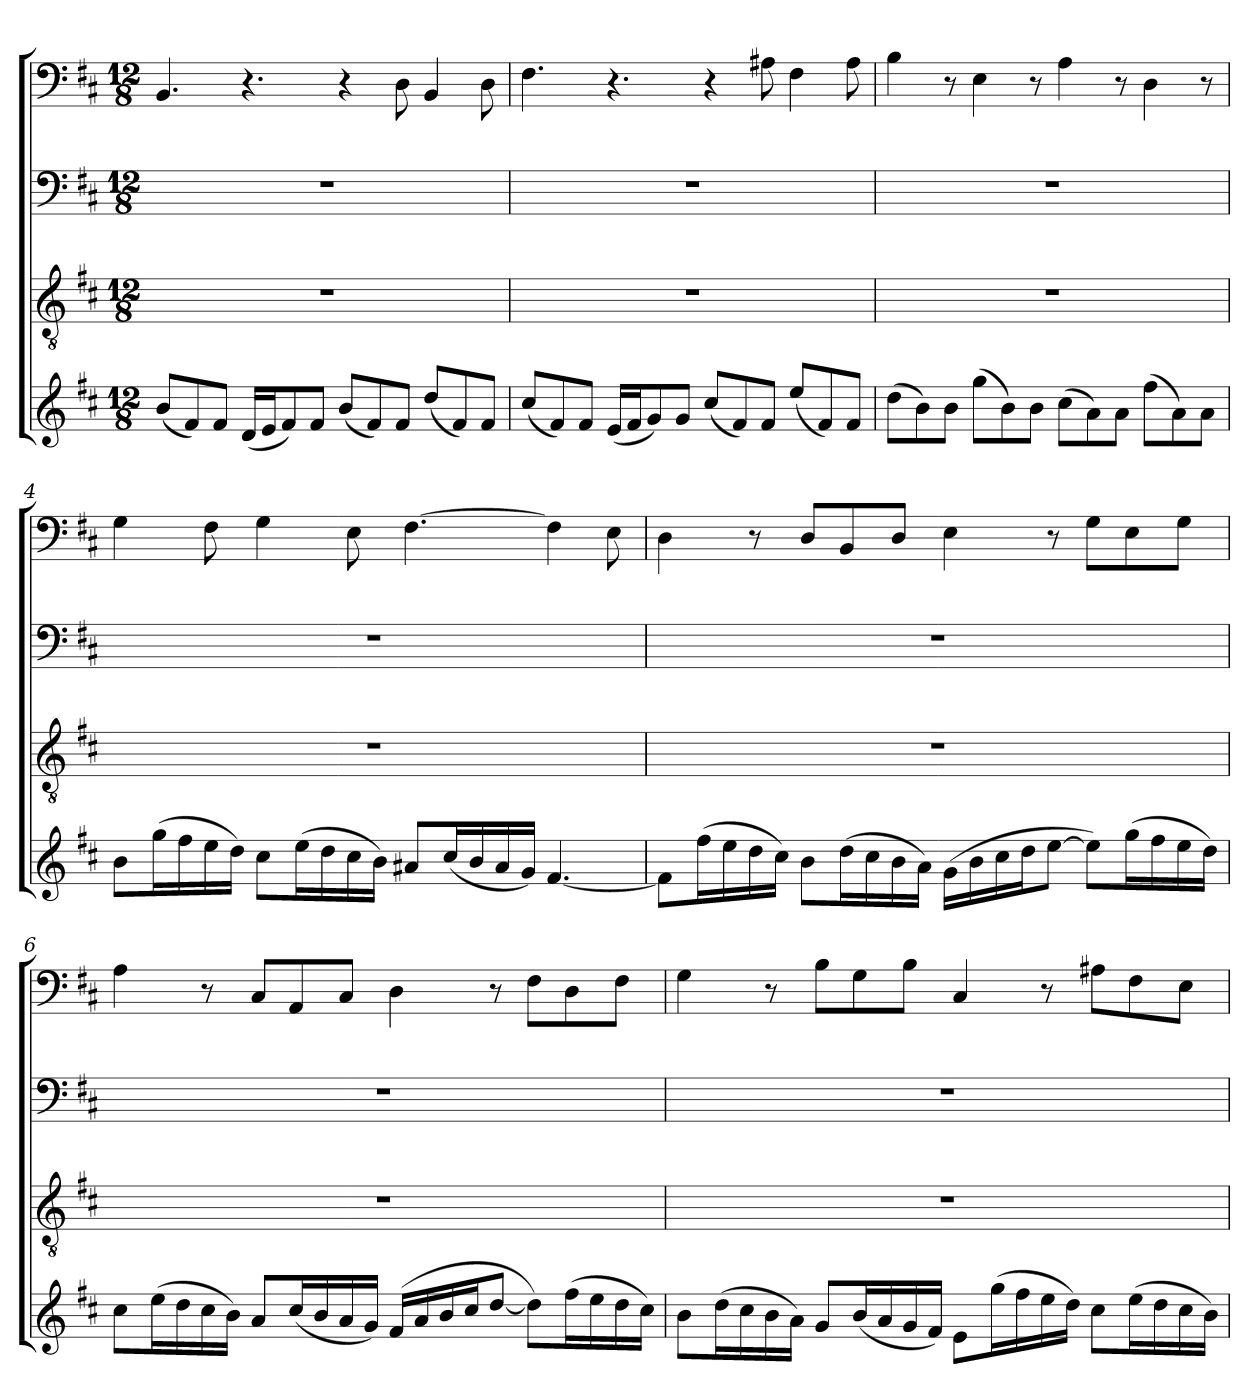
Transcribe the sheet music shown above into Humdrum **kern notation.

**kern	**kern	**kern	**kern
*part4	*part3	*part2	*part1
*staff4	*staff3	*staff2	*staff1
*clefG2	*clefGv2	*clefF4	*clefF4
*k[f#c#]	*k[f#c#]	*k[f#c#]	*k[f#c#]
*b:	*b:	*b:	*b:
*M12/8	*M12/8	*M12/8	*M12/8
=1	=1	=1	=1
(8b/L	1.r	1.r	4.BB/
8f#/)	.	.	.
8f#/J	.	.	.
(16d/LL	.	.	4.r
16e/J	.	.	.
8f#/)	.	.	.
8f#/J	.	.	.
(8b/L	.	.	4r
8f#/)	.	.	.
8f#/J	.	.	8D\
(8dd/L	.	.	4BB/
8f#/)	.	.	.
8f#/J	.	.	8D\
=2	=2	=2	=2
(8cc#/L	1.r	1.r	4.F#\
8f#/)	.	.	.
8f#/J	.	.	.
(16e/LL	.	.	4.r
16f#/J	.	.	.
8g/)	.	.	.
8g/J	.	.	.
(8cc#/L	.	.	4r
8f#/)	.	.	.
8f#/J	.	.	8A#X\
(8ee/L	.	.	4F#\
8f#/)	.	.	.
8f#/J	.	.	8A#\
=3	=3	=3	=3
(8dd\L	1.r	1.r	4B\
8b\)	.	.	.
8b\J	.	.	8r
(8gg\L	.	.	4E\
8b\)	.	.	.
8b\J	.	.	8r
(8cc#\L	.	.	4A\
8a\)	.	.	.
8a\J	.	.	8r
(8ff#\L	.	.	4D\
8a\)	.	.	.
8a\J	.	.	8r
=4	=4	=4	=4
8b\L	1.r	1.r	4G\
(16gg\L	.	.	.
16ff#\	.	.	.
16ee\	.	.	8F#\
16dd\JJ)	.	.	.
8cc#\L	.	.	4G\
(16ee\L	.	.	.
16dd\	.	.	.
16cc#\	.	.	8E\
16b\JJ)	.	.	.
8a#X/L	.	.	[4.F#\
(16cc#/L	.	.	.
16b/	.	.	.
16a#/	.	.	.
16g/JJ)	.	.	.
[4.f#/	.	.	4F#\]
.	.	.	8E\
=5	=5	=5	=5
8f#\L]	1.r	1.r	4D\
(16ff#\L	.	.	.
16ee\	.	.	.
16dd\	.	.	8r
16cc#\JJ)	.	.	.
8b\L	.	.	8D/L
(16dd\L	.	.	8BB/
16cc#\	.	.	.
16b\	.	.	8D/J
16a\JJ)	.	.	.
(16g\LL	.	.	4E\
16b\	.	.	.
16cc#\	.	.	.
16dd\J	.	.	.
[8ee\J	.	.	8r
8ee\L])	.	.	8G\L
(16gg\L	.	.	8E\
16ff#\	.	.	.
16ee\	.	.	8G\J
16dd\JJ)	.	.	.
=6	=6	=6	=6
8cc#\L	1.r	1.r	4A\
(16ee\L	.	.	.
16dd\	.	.	.
16cc#\	.	.	8r
16b\JJ)	.	.	.
8a/L	.	.	8C#/L
(16cc#/L	.	.	8AA/
16b/	.	.	.
16a/	.	.	8C#/J
16g/JJ)	.	.	.
(16f#/LL	.	.	4D\
16a/	.	.	.
16b/	.	.	.
16cc#/J	.	.	.
[8dd/J	.	.	8r
8dd\L])	.	.	8F#\L
(16ff#\L	.	.	8D\
16ee\	.	.	.
16dd\	.	.	8F#\J
16cc#\JJ)	.	.	.
=7	=7	=7	=7
8b\L	1.r	1.r	4G\
(16dd\L	.	.	.
16cc#\	.	.	.
16b\	.	.	8r
16a\JJ)	.	.	.
8g/L	.	.	8B\L
(16b/L	.	.	8G\
16a/	.	.	.
16g/	.	.	8B\J
16f#/JJ)	.	.	.
8e\L	.	.	4C#/
(16gg\L	.	.	.
16ff#\	.	.	.
16ee\	.	.	8r
16dd\JJ)	.	.	.
8cc#\L	.	.	8A#X\L
(16ee\L	.	.	8F#\
16dd\	.	.	.
16cc#\	.	.	8E\J
16b\JJ)	.	.	.
=	=	=	=
*-	*-	*-	*-
